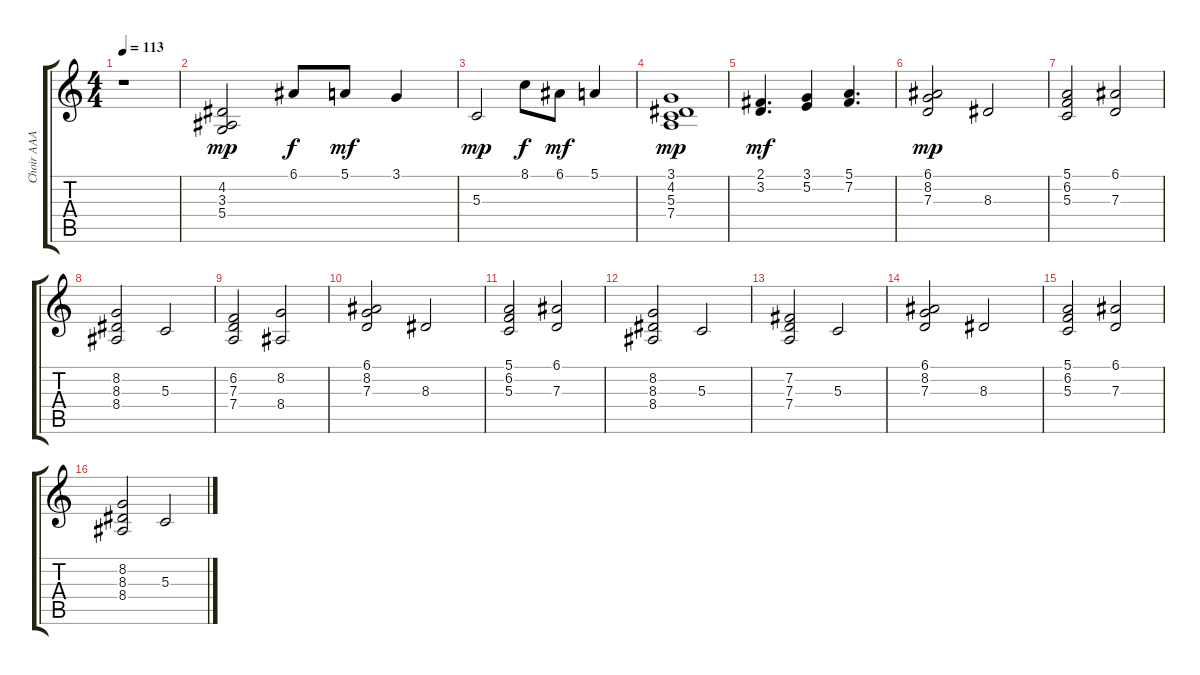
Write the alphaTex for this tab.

\track ("Choir AAA" "Choir AAA") {instrument choiraahs}
\staff {score tabs}
\tuning (E4 B3 G3 D3 A2 E2) {hide}
\ts (4 4)
\tempo 113
\clef g2
\ks c
r.1{dy mp} |
(4.2 3.3 5.4).2 6.1.8{dy f} 5.1.8{dy mf} 3.1.4 |
5.3.2{dy mp} 8.1.8{dy f} 6.1.8{dy mf} 5.1.4 |
(3.1 4.2 5.3 7.4).1{dy mp} |
(2.1 3.2).4{d dy mf} (3.1 5.2).4 (5.1 7.2).4{d} |
(6.1 8.2 7.3).2{dy mp} 8.3.2 |
(5.1 6.2 5.3).2 (6.1 7.3).2 |
(8.2 8.3 8.4).2 5.3.2 |
(6.2 7.3 7.4).2 (8.2 8.4).2 |
(6.1 8.2 7.3).2 8.3.2 |
(5.1 6.2 5.3).2 (6.1 7.3).2 |
(8.2 8.3 8.4).2 5.3.2 |
(7.2 7.3 7.4).2 5.3.2 |
(6.1 8.2 7.3).2 8.3.2 |
(5.1 6.2 5.3).2 (6.1 7.3).2 |
(8.2 8.3 8.4).2 5.3.2
